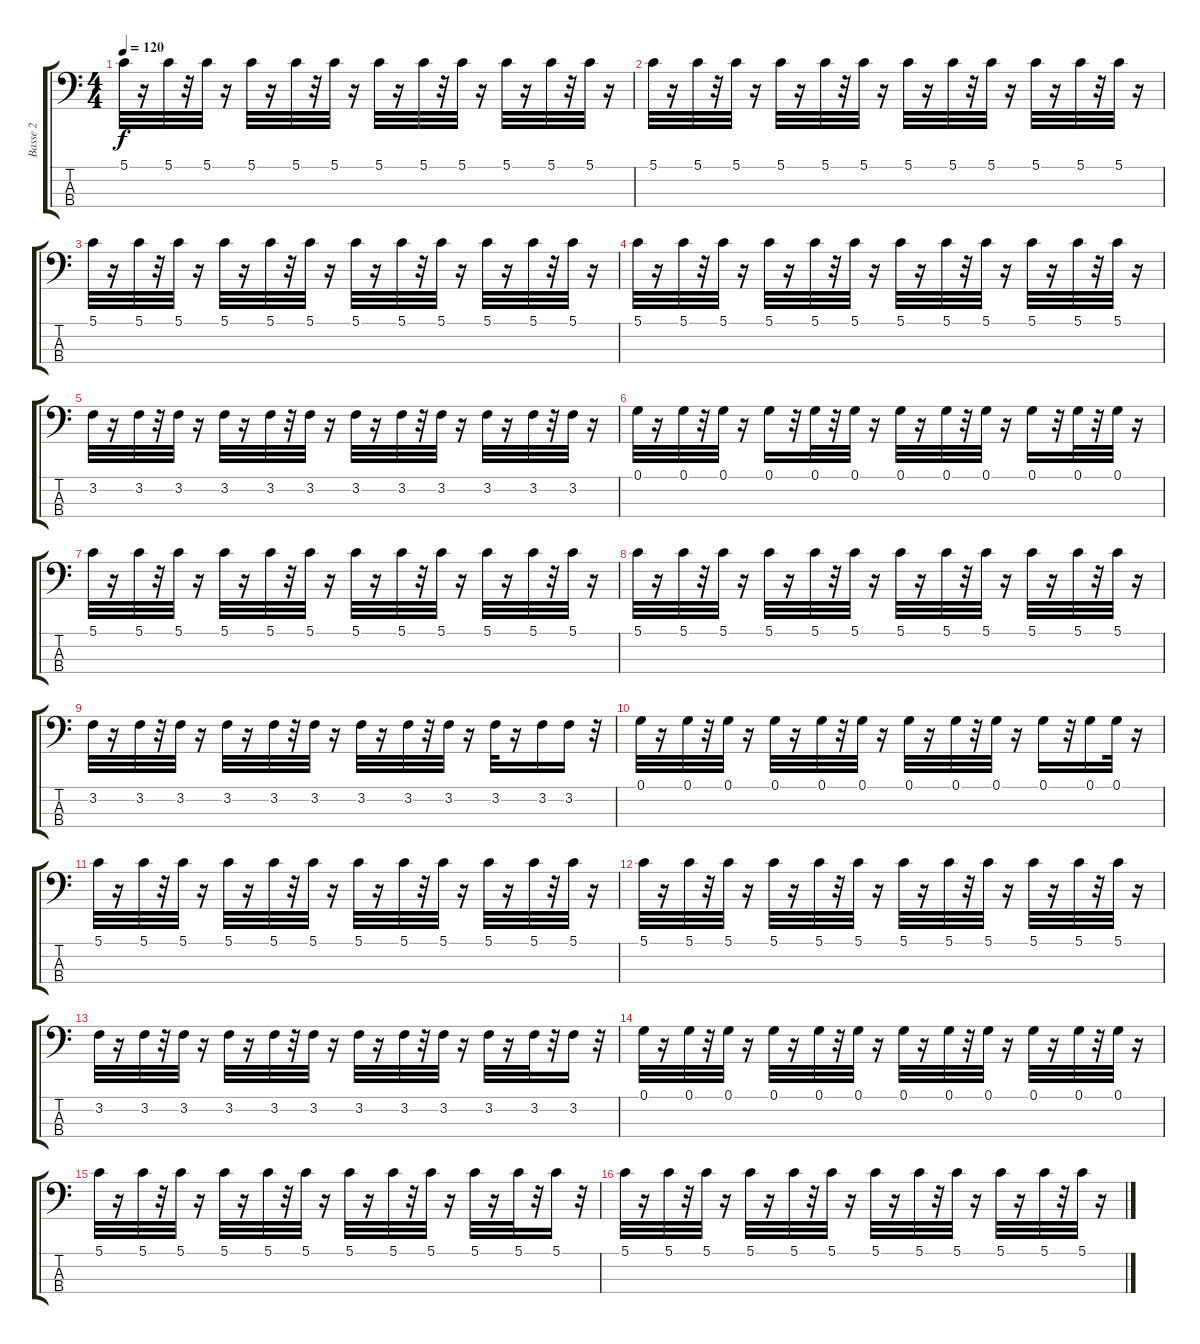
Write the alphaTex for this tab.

\track ("Basse 2" "Basse 2") {instrument electricbasspick}
\staff {score tabs}
\tuning (G2 D2 A1 E1) {hide}
\ts (4 4)
\tempo 120
\clef f4
\ks c
5.1.32{dy f} r.16 5.1.32 r.32 5.1.32 r.16 5.1.32 r.16 5.1.32 r.32 5.1.32 r.16 5.1.32 r.16 5.1.32 r.32 5.1.32 r.16 5.1.32 r.16 5.1.32 r.32 5.1.32 r.16 |
5.1.32 r.16 5.1.32 r.32 5.1.32 r.16 5.1.32 r.16 5.1.32 r.32 5.1.32 r.16 5.1.32 r.16 5.1.32 r.32 5.1.32 r.16 5.1.32 r.16 5.1.32 r.32 5.1.32 r.16 |
5.1.32 r.16 5.1.32 r.32 5.1.32 r.16 5.1.32 r.16 5.1.32 r.32 5.1.32 r.16 5.1.32 r.16 5.1.32 r.32 5.1.32 r.16 5.1.32 r.16 5.1.32 r.32 5.1.32 r.16 |
5.1.32 r.16 5.1.32 r.32 5.1.32 r.16 5.1.32 r.16 5.1.32 r.32 5.1.32 r.16 5.1.32 r.16 5.1.32 r.32 5.1.32 r.16 5.1.32 r.16 5.1.32 r.32 5.1.32 r.16 |
3.2.32 r.16 3.2.32 r.32 3.2.32 r.16 3.2.32 r.16 3.2.32 r.32 3.2.32 r.16 3.2.32 r.16 3.2.32 r.32 3.2.32 r.16 3.2.32 r.16 3.2.32 r.32 3.2.32 r.16 |
0.1.32 r.16 0.1.32 r.32 0.1.32 r.16 0.1.16 r.32 0.1.32 r.32 0.1.32 r.16 0.1.32 r.16 0.1.32 r.32 0.1.32 r.16 0.1.16 r.32 0.1.32 r.32 0.1.32 r.16 |
5.1.32 r.16 5.1.32 r.32 5.1.32 r.16 5.1.32 r.16 5.1.32 r.32 5.1.32 r.16 5.1.32 r.16 5.1.32 r.32 5.1.32 r.16 5.1.32 r.16 5.1.32 r.32 5.1.32 r.16 |
5.1.32 r.16 5.1.32 r.32 5.1.32 r.16 5.1.32 r.16 5.1.32 r.32 5.1.32 r.16 5.1.32 r.16 5.1.32 r.32 5.1.32 r.16 5.1.32 r.16 5.1.32 r.32 5.1.32 r.16 |
3.2.32 r.16 3.2.32 r.32 3.2.32 r.16 3.2.32 r.16 3.2.32 r.32 3.2.32 r.16 3.2.32 r.16 3.2.32 r.32 3.2.32 r.16 3.2.32 r.16 3.2.16 3.2.16 r.32 |
0.1.32 r.16 0.1.32 r.32 0.1.32 r.16 0.1.32 r.16 0.1.32 r.32 0.1.32 r.16 0.1.32 r.16 0.1.32 r.32 0.1.32 r.16 0.1.16 r.32 0.1.16 0.1.32 r.16 |
5.1.32 r.16 5.1.32 r.32 5.1.32 r.16 5.1.32 r.16 5.1.32 r.32 5.1.32 r.16 5.1.32 r.16 5.1.32 r.32 5.1.32 r.16 5.1.32 r.16 5.1.32 r.32 5.1.32 r.16 |
5.1.32 r.16 5.1.32 r.32 5.1.32 r.16 5.1.32 r.16 5.1.32 r.32 5.1.32 r.16 5.1.32 r.16 5.1.32 r.32 5.1.32 r.16 5.1.32 r.16 5.1.32 r.32 5.1.32 r.16 |
3.2.32 r.16 3.2.32 r.32 3.2.32 r.16 3.2.32 r.16 3.2.32 r.32 3.2.32 r.16 3.2.32 r.16 3.2.32 r.32 3.2.32 r.16 3.2.32 r.16 3.2.32 r.32 3.2.16 r.32 |
0.1.32 r.16 0.1.32 r.32 0.1.32 r.16 0.1.32 r.16 0.1.32 r.32 0.1.32 r.16 0.1.32 r.16 0.1.32 r.32 0.1.32 r.16 0.1.32 r.16 0.1.32 r.32 0.1.32 r.16 |
5.1.32 r.16 5.1.32 r.32 5.1.32 r.16 5.1.32 r.16 5.1.32 r.32 5.1.32 r.16 5.1.32 r.16 5.1.32 r.32 5.1.32 r.16 5.1.32 r.16 5.1.32 r.32 5.1.16 r.32 |
5.1.32 r.16 5.1.32 r.32 5.1.32 r.16 5.1.32 r.16 5.1.32 r.32 5.1.32 r.16 5.1.32 r.16 5.1.32 r.32 5.1.32 r.16 5.1.32 r.16 5.1.32 r.32 5.1.32 r.16
